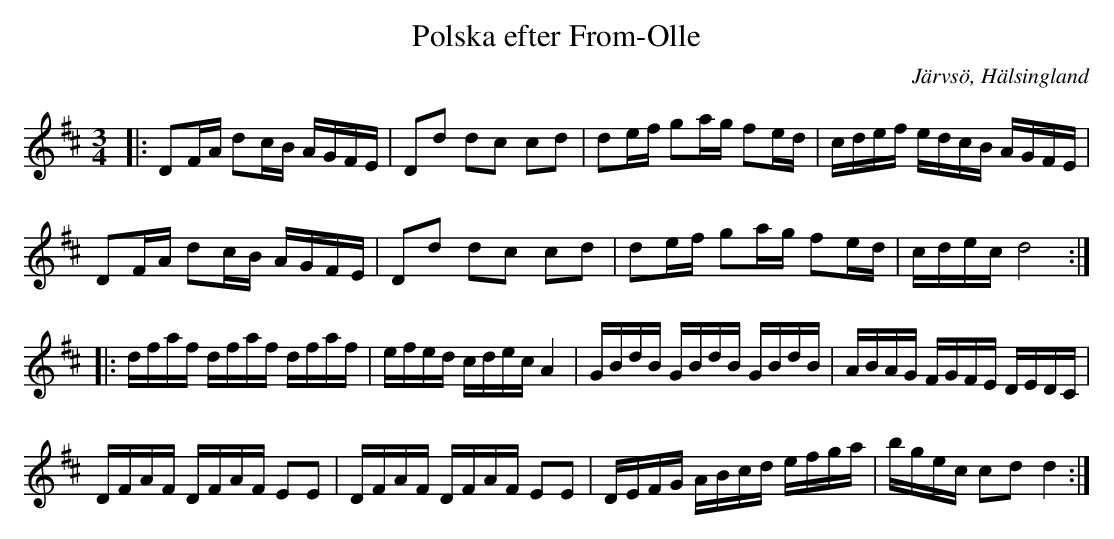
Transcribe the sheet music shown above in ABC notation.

X:1
T:Polska efter From-Olle
O:Järvsö, Hälsingland
M:3/4
L:1/8
K:D
|: DF/A/ dc/B/ A/G/F/E/ | Dd dc cd | de/f/ ga/g/ fe/d/ | c/d/e/f/ e/d/c/B/ A/G/F/E/ |
DF/A/ dc/B/ A/G/F/E/ | Dd dc cd | de/f/ ga/g/ fe/d/ | c/d/e/c/ d4 :|
|: d/f/a/f/ d/f/a/f/ d/f/a/f/ | e/f/e/d/ c/d/e/c/ A2 | G/B/d/B/ G/B/d/B/ G/B/d/B/ | A/B/A/G/ F/G/F/E/ D/E/D/C/ |
D/F/A/F/ D/F/A/F/ EE | D/F/A/F/ D/F/A/F/ EE | D/E/F/G/ A/B/c/d/ e/f/g/a/ | b/g/e/c/ cd d2 :|
>>>>>>>
